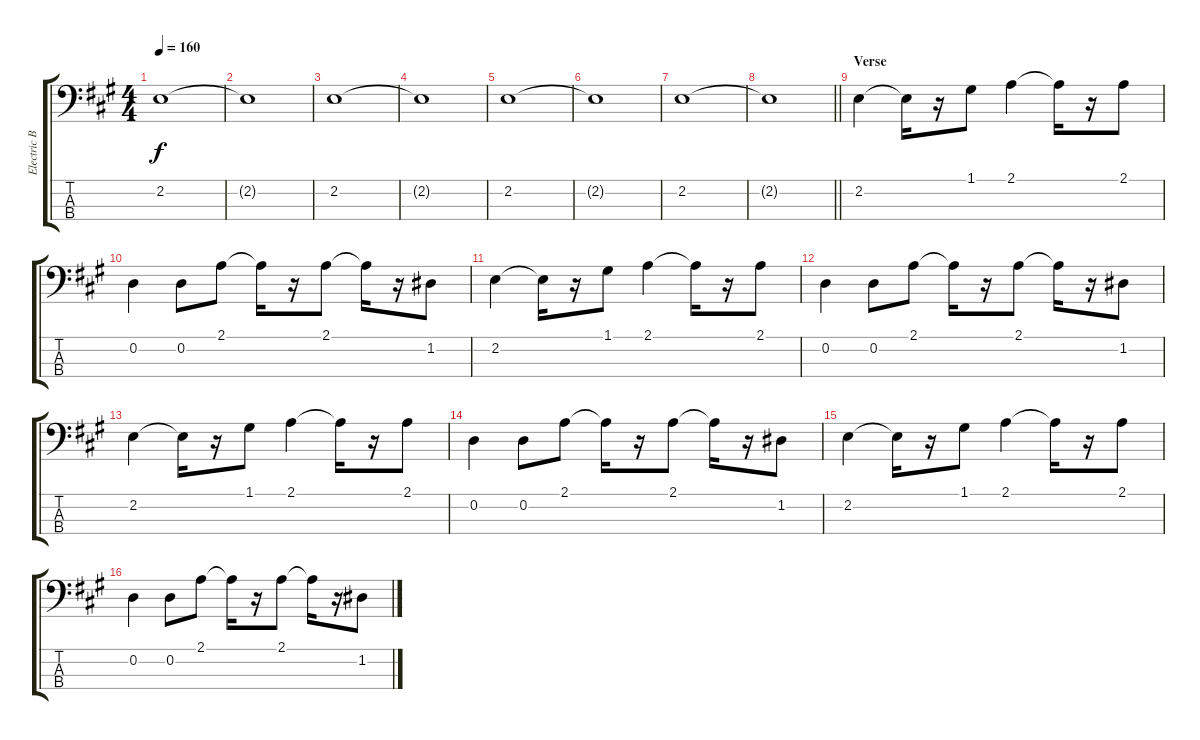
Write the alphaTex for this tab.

\track ("Electric Bass (Finger)    " "Electric B") {instrument electricbassfinger}
\staff {score tabs}
\tuning (G2 D2 A1 E1) {hide}
\ts (4 4)
\tempo 160
\clef f4
\ks a
2.2.1{dy f instrument electricbassfinger} |
2.2{t}.1 |
2.2.1 |
2.2{t}.1 |
2.2.1 |
2.2{t}.1 |
2.2.1 |
\barLineRight lightlight
2.2{t}.1 |
\section ("" "Verse")
2.2.4 2.2{t}.16 r.16 1.1.8 2.1.4 2.1{t}.16 r.16 2.1.8 |
0.2.4 0.2.8 2.1.8 2.1{t}.16 r.16 2.1.8 2.1{t}.16 r.16 1.2.8 |
2.2.4 2.2{t}.16 r.16 1.1.8 2.1.4 2.1{t}.16 r.16 2.1.8 |
0.2.4 0.2.8 2.1.8 2.1{t}.16 r.16 2.1.8 2.1{t}.16 r.16 1.2.8 |
2.2.4 2.2{t}.16 r.16 1.1.8 2.1.4 2.1{t}.16 r.16 2.1.8 |
0.2.4 0.2.8 2.1.8 2.1{t}.16 r.16 2.1.8 2.1{t}.16 r.16 1.2.8 |
2.2.4 2.2{t}.16 r.16 1.1.8 2.1.4 2.1{t}.16 r.16 2.1.8 |
0.2.4 0.2.8 2.1.8 2.1{t}.16 r.16 2.1.8 2.1{t}.16 r.16 1.2.8
